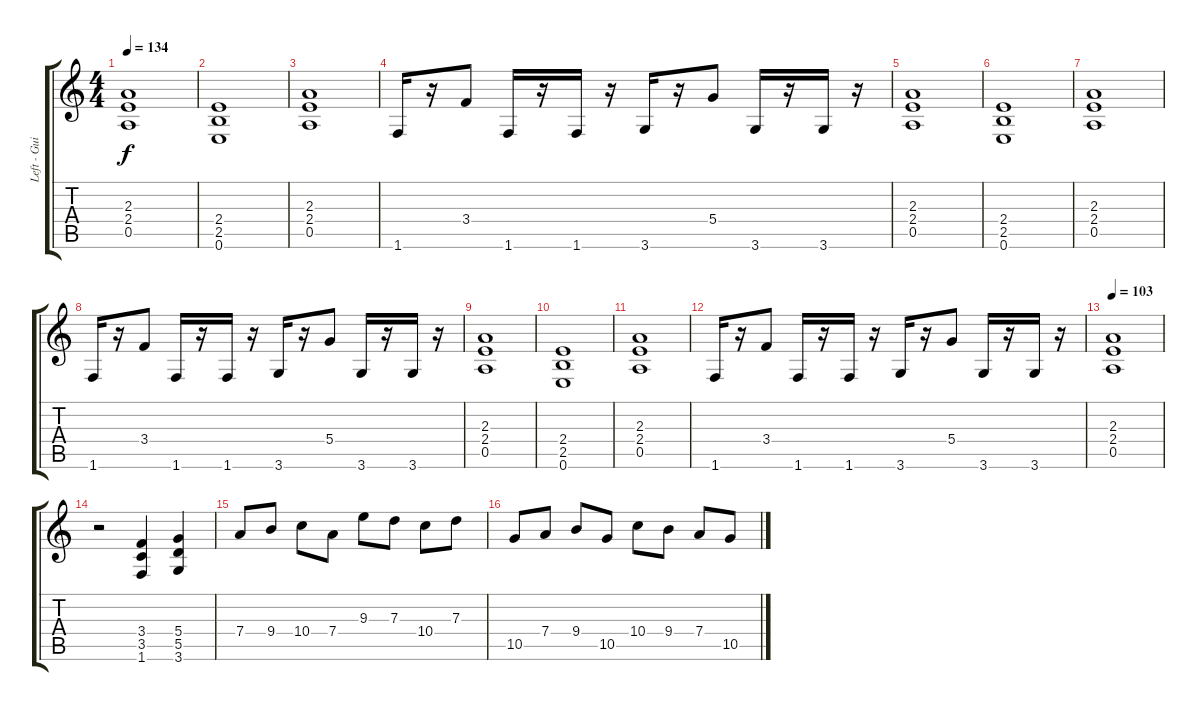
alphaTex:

\track ("Left - Guitar" "Left - Gui") {instrument distortionguitar}
\staff {score tabs}
\tuning (E4 B3 G3 D3 A2 E2) {hide}
\ts (4 4)
\tempo 134
\clef g2
\ks c
(2.3 2.4 0.5).1{dy f} |
(2.4 2.5 0.6).1 |
(2.3 2.4 0.5).1 |
1.6.16 r.16 3.4.8 1.6.16 r.16 1.6.16 r.16 3.6.16 r.16 5.4.8 3.6.16 r.16 3.6.16 r.16 |
(2.3 2.4 0.5).1 |
(2.4 2.5 0.6).1 |
(2.3 2.4 0.5).1 |
1.6.16 r.16 3.4.8 1.6.16 r.16 1.6.16 r.16 3.6.16 r.16 5.4.8 3.6.16 r.16 3.6.16 r.16 |
(2.3 2.4 0.5).1 |
(2.4 2.5 0.6).1 |
(2.3 2.4 0.5).1 |
1.6.16 r.16 3.4.8 1.6.16 r.16 1.6.16 r.16 3.6.16 r.16 5.4.8 3.6.16 r.16 3.6.16 r.16 |
\tempo 103
(2.3 2.4 0.5).1 |
r.2 (3.4 3.5 1.6).4 (5.4 5.5 3.6).4 |
7.4.8 9.4.8 10.4.8 7.4.8 9.3.8 7.3.8 10.4.8 7.3.8 |
10.5.8 7.4.8 9.4.8 10.5.8 10.4.8 9.4.8 7.4.8 10.5.8
